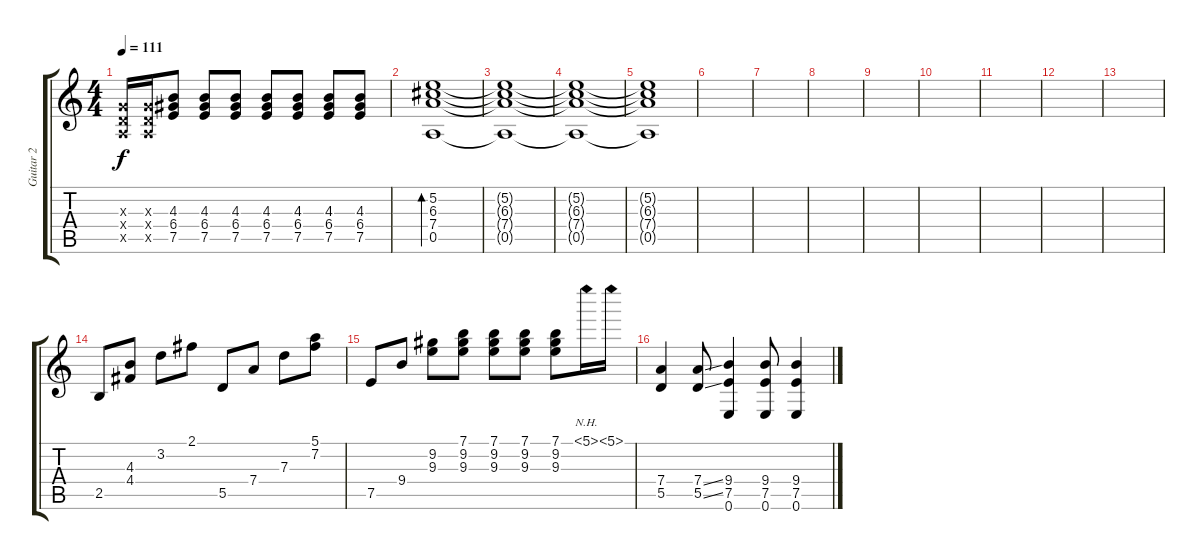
\track ("Guitar 2" "Guitar 2") {instrument overdrivenguitar}
\staff {score tabs}
\tuning (E4 B3 G3 D3 A2 E2) {hide}
\ts (4 4)
\tempo 111
\clef g2
\ks c
(0.3{x} 0.4{x} 0.5{x}).16{dy f} (0.3{x} 0.4{x} 0.5{x}).16 (4.3 6.4 7.5).8 (4.3 6.4 7.5).8 (4.3 6.4 7.5).8 (4.3 6.4 7.5).8 (4.3 6.4 7.5).8 (4.3 6.4 7.5).8 (4.3 6.4 7.5).8 |
(5.2 6.3 7.4 0.5).1{bd 240} |
(5.2{t} 6.3{t} 7.4{t} 0.5{t}).1 |
(5.2{t} 6.3{t} 7.4{t} 0.5{t}).1 |
(5.2{t} 6.3{t} 7.4{t} 0.5{t}).1 |
|
|
|
|
|
|
|
|
2.5.8 (4.3 4.4).8 3.2.8 2.1.8 5.5.8 7.4.8 7.3.8 (5.1 7.2).8 |
7.5.8 9.4.8 (9.2 9.3).8 (7.1 9.2 9.3).8 (7.1 9.2 9.3).8 (7.1 9.2 9.3).8 (7.1 9.2 9.3).8 5.1{nh}.16 5.1{nh}.16 |
(7.4 5.5).4 (7.4{ss} 5.5{ss}).8 (9.4 7.5 0.6).4 (9.4 7.5 0.6).8 (9.4 7.5 0.6).4
